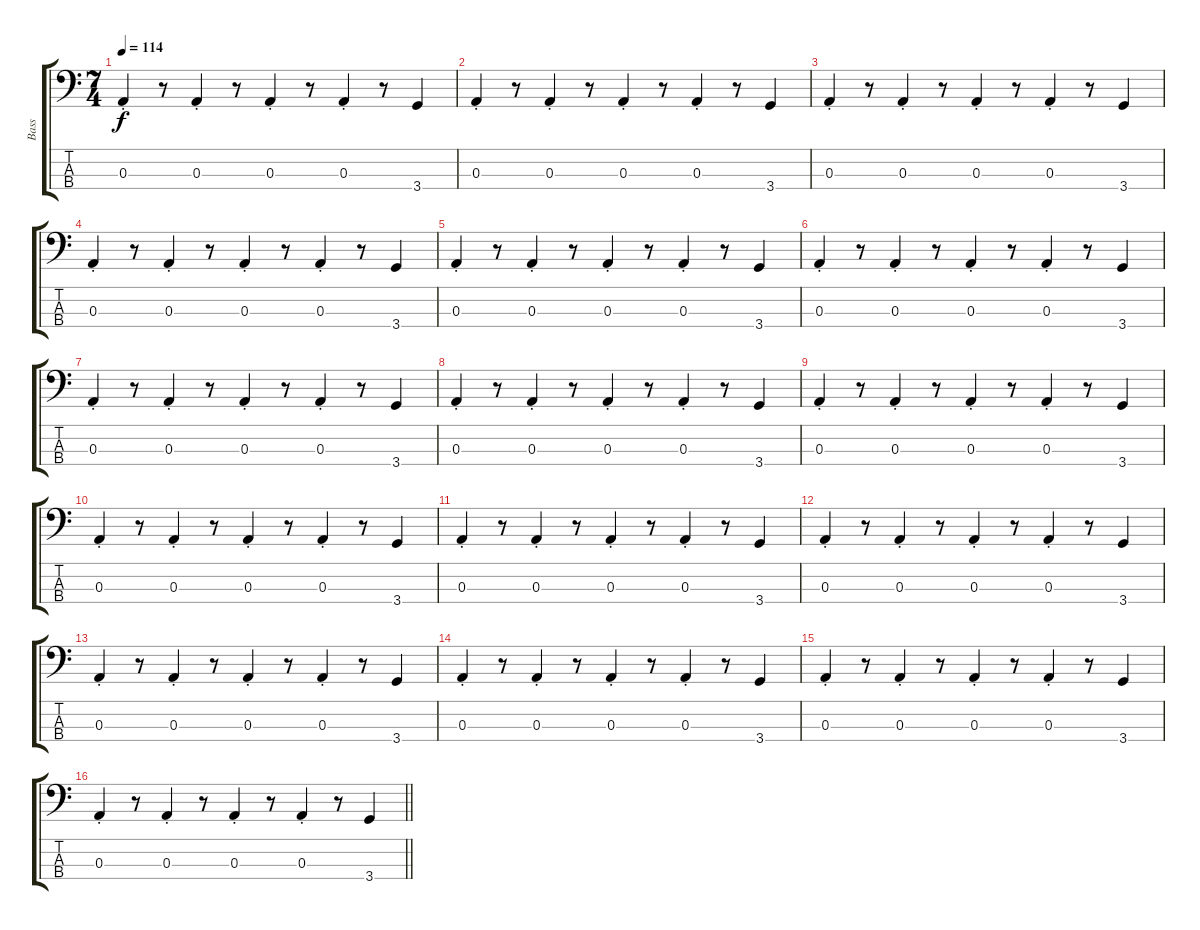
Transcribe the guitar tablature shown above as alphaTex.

\track ("Bass" "Bass") {instrument electricbassfinger}
\staff {score tabs}
\tuning (G2 D2 A1 E1) {hide}
\ts (7 4)
\tempo 114
\clef f4
\ks c
0.3{st}.4{dy f} r.8 0.3{st}.4 r.8 0.3{st}.4 r.8 0.3{st}.4 r.8 3.4.4 |
0.3{st}.4 r.8 0.3{st}.4 r.8 0.3{st}.4 r.8 0.3{st}.4 r.8 3.4.4 |
0.3{st}.4 r.8 0.3{st}.4 r.8 0.3{st}.4 r.8 0.3{st}.4 r.8 3.4.4 |
0.3{st}.4 r.8 0.3{st}.4 r.8 0.3{st}.4 r.8 0.3{st}.4 r.8 3.4.4 |
0.3{st}.4 r.8 0.3{st}.4 r.8 0.3{st}.4 r.8 0.3{st}.4 r.8 3.4.4 |
0.3{st}.4 r.8 0.3{st}.4 r.8 0.3{st}.4 r.8 0.3{st}.4 r.8 3.4.4 |
0.3{st}.4 r.8 0.3{st}.4 r.8 0.3{st}.4 r.8 0.3{st}.4 r.8 3.4.4 |
0.3{st}.4 r.8 0.3{st}.4 r.8 0.3{st}.4 r.8 0.3{st}.4 r.8 3.4.4 |
0.3{st}.4 r.8 0.3{st}.4 r.8 0.3{st}.4 r.8 0.3{st}.4 r.8 3.4.4 |
0.3{st}.4 r.8 0.3{st}.4 r.8 0.3{st}.4 r.8 0.3{st}.4 r.8 3.4.4 |
0.3{st}.4 r.8 0.3{st}.4 r.8 0.3{st}.4 r.8 0.3{st}.4 r.8 3.4.4 |
0.3{st}.4 r.8 0.3{st}.4 r.8 0.3{st}.4 r.8 0.3{st}.4 r.8 3.4.4 |
0.3{st}.4 r.8 0.3{st}.4 r.8 0.3{st}.4 r.8 0.3{st}.4 r.8 3.4.4 |
0.3{st}.4 r.8 0.3{st}.4 r.8 0.3{st}.4 r.8 0.3{st}.4 r.8 3.4.4 |
0.3{st}.4 r.8 0.3{st}.4 r.8 0.3{st}.4 r.8 0.3{st}.4 r.8 3.4.4 |
\barLineRight lightlight
0.3{st}.4 r.8 0.3{st}.4 r.8 0.3{st}.4 r.8 0.3{st}.4 r.8 3.4.4
